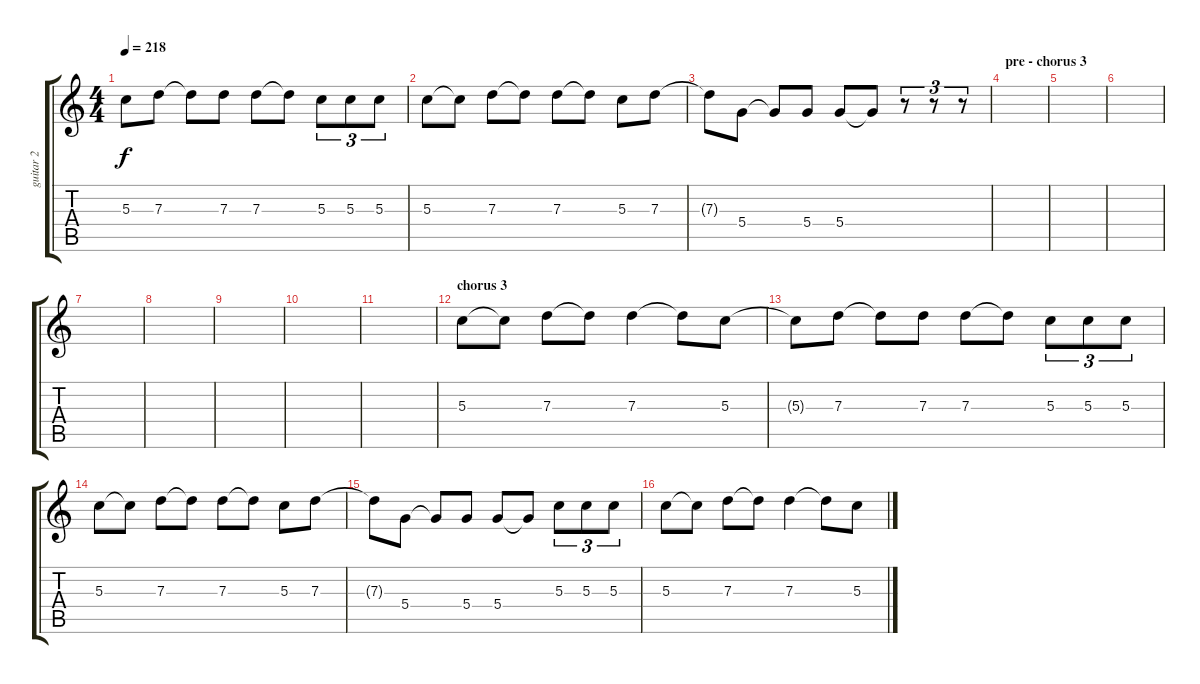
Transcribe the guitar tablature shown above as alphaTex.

\track ("guitar 2" "guitar 2") {instrument electricguitarmuted}
\staff {score tabs}
\tuning (E4 B3 G3 D3 A2 E2) {hide}
\ts (4 4)
\tempo 218
\clef g2
\ks c
5.3{t}.8{dy f} 7.3.8 7.3{t}.8 7.3.8 7.3.8 7.3{t}.8 5.3.8{tu (3 2)} 5.3.8{tu (3 2)} 5.3.8{tu (3 2)} |
5.3.8 5.3{t}.8 7.3.8 7.3{t}.8 7.3.8 7.3{t}.8 5.3.8 7.3.8 |
7.3{t}.8 5.4.8 5.4{t}.8 5.4.8 5.4.8 5.4{t}.8 r.8{tu (3 2)} r.8{tu (3 2)} r.8{tu (3 2)} |
\section ("" "pre - chorus 3")
|
|
|
|
|
|
|
|
\section ("" "chorus 3")
5.3.8 5.3{t}.8 7.3.8 7.3{t}.8 7.3.4 7.3{t}.8 5.3.8 |
5.3{t}.8 7.3.8 7.3{t}.8 7.3.8 7.3.8 7.3{t}.8 5.3.8{tu (3 2)} 5.3.8{tu (3 2)} 5.3.8{tu (3 2)} |
5.3.8 5.3{t}.8 7.3.8 7.3{t}.8 7.3.8 7.3{t}.8 5.3.8 7.3.8 |
7.3{t}.8 5.4.8 5.4{t}.8 5.4.8 5.4.8 5.4{t}.8 5.3.8{tu (3 2)} 5.3.8{tu (3 2)} 5.3.8{tu (3 2)} |
5.3.8 5.3{t}.8 7.3.8 7.3{t}.8 7.3.4 7.3{t}.8 5.3.8
